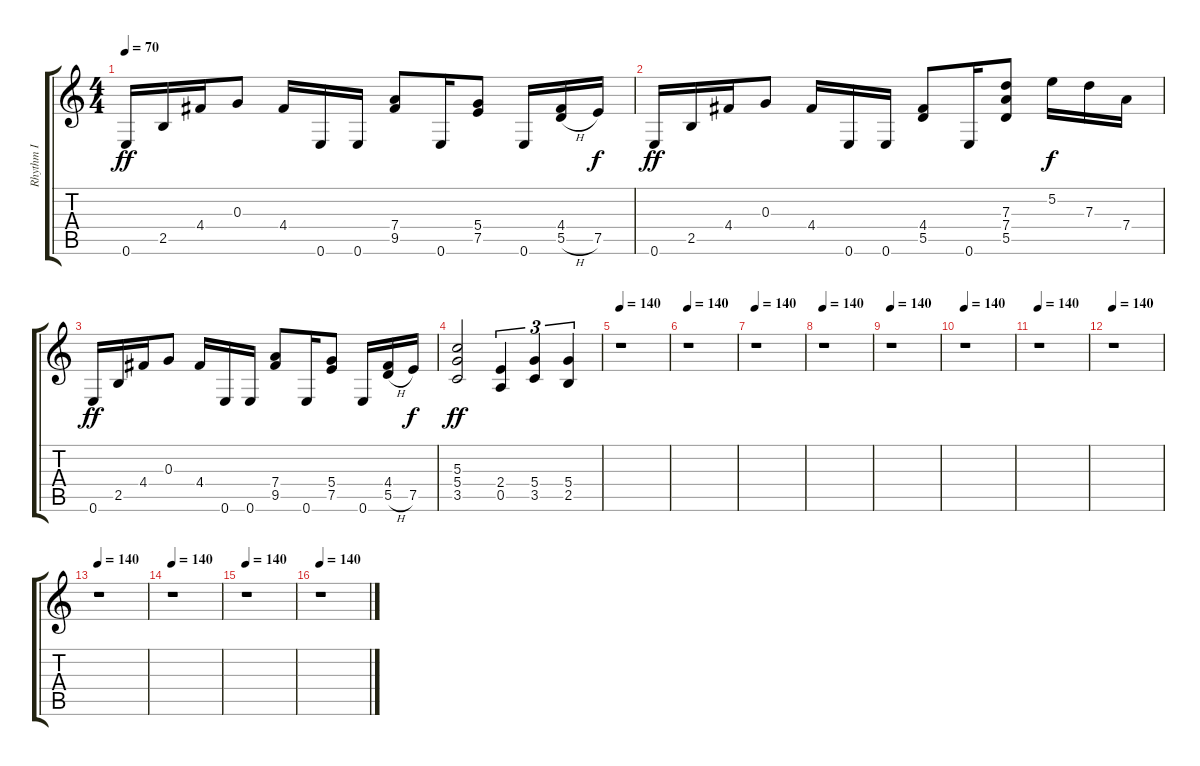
\track ("Rhythm I" "Rhythm I") {instrument distortionguitar}
\staff {score tabs}
\tuning (E4 B3 G3 D3 A2 E2) {hide}
\ts (4 4)
\tempo 70
\clef g2
\ks c
0.6.16{dy ff} 2.5.16 4.4.16 0.3.8 4.4.16 0.6.16 0.6.16 (7.4 9.5).8 0.6.16 (5.4 7.5).8 0.6.16 (4.4 5.5{h}).16 7.5.16{dy f} |
0.6.16{dy ff} 2.5.16 4.4.16 0.3.8 4.4.16 0.6.16 0.6.16 (4.4 5.5).8 0.6.16 (7.3 7.4 5.5).8 5.2.16{dy f} 7.3.16 7.4.16 |
0.6.16{dy ff} 2.5.16 4.4.16 0.3.8 4.4.16 0.6.16 0.6.16 (7.4 9.5).8 0.6.16 (5.4 7.5).8 0.6.16 (4.4 5.5{h}).16 7.5.16{dy f} |
(5.3 5.4 3.5).2{dy ff} (2.4 0.5).4{tu (3 2)} (5.4 3.5).4{tu (3 2)} (5.4 2.5).4{tu (3 2)} |
\tempo 140
r.1 |
\tempo 140
r.1 |
\tempo 140
r.1 |
\tempo 140
r.1 |
\tempo 140
r.1 |
\tempo 140
r.1 |
\tempo 140
r.1 |
\tempo 140
r.1 |
\tempo 140
r.1 |
\tempo 140
r.1 |
\tempo 140
r.1 |
\tempo 140
r.1
